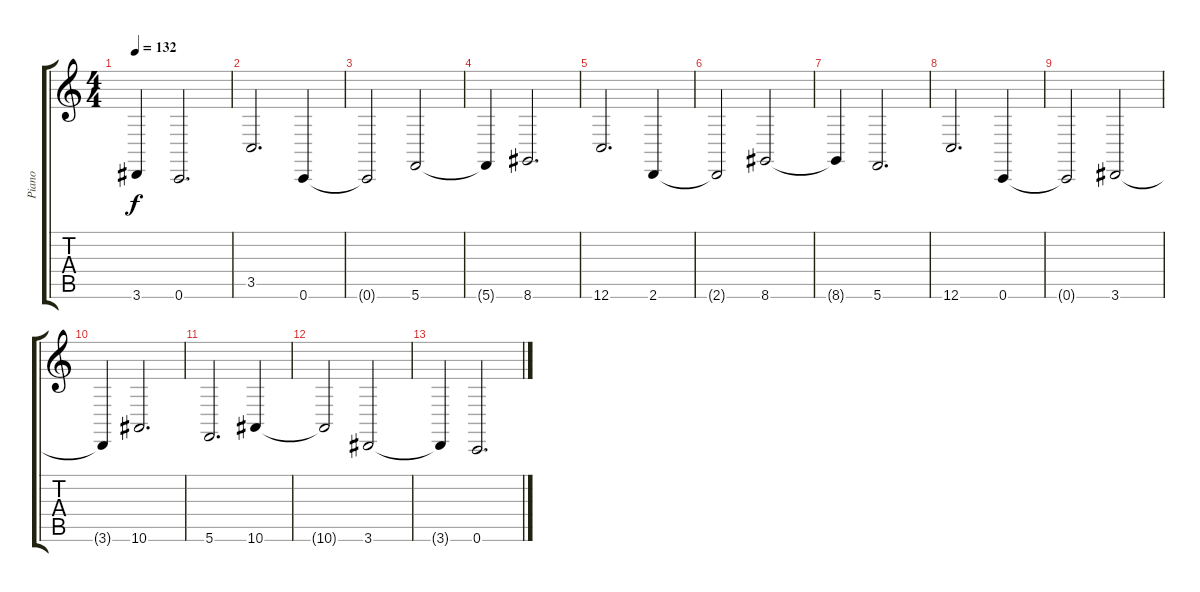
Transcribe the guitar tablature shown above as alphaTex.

\track ("Piano" "Piano") {instrument brightacousticpiano}
\staff {score tabs}
\tuning (E4 B3 G3 D3 A2 C2) {hide}
\ts (4 4)
\tempo 132
\clef g2
\ks c
3.6{t}.4{dy f} 0.6.2{d} |
3.5.2{d} 0.6.4 |
0.6{t}.2 5.6.2 |
5.6{t}.4 8.6.2{d} |
12.6.2{d} 2.6.4 |
2.6{t}.2 8.6.2 |
8.6{t}.4 5.6.2{d} |
12.6.2{d} 0.6.4 |
0.6{t}.2 3.6.2 |
3.6{t}.4 10.6.2{d} |
5.6.2{d} 10.6.4 |
10.6{t}.2 3.6.2 |
3.6{t}.4 0.6.2{d}
